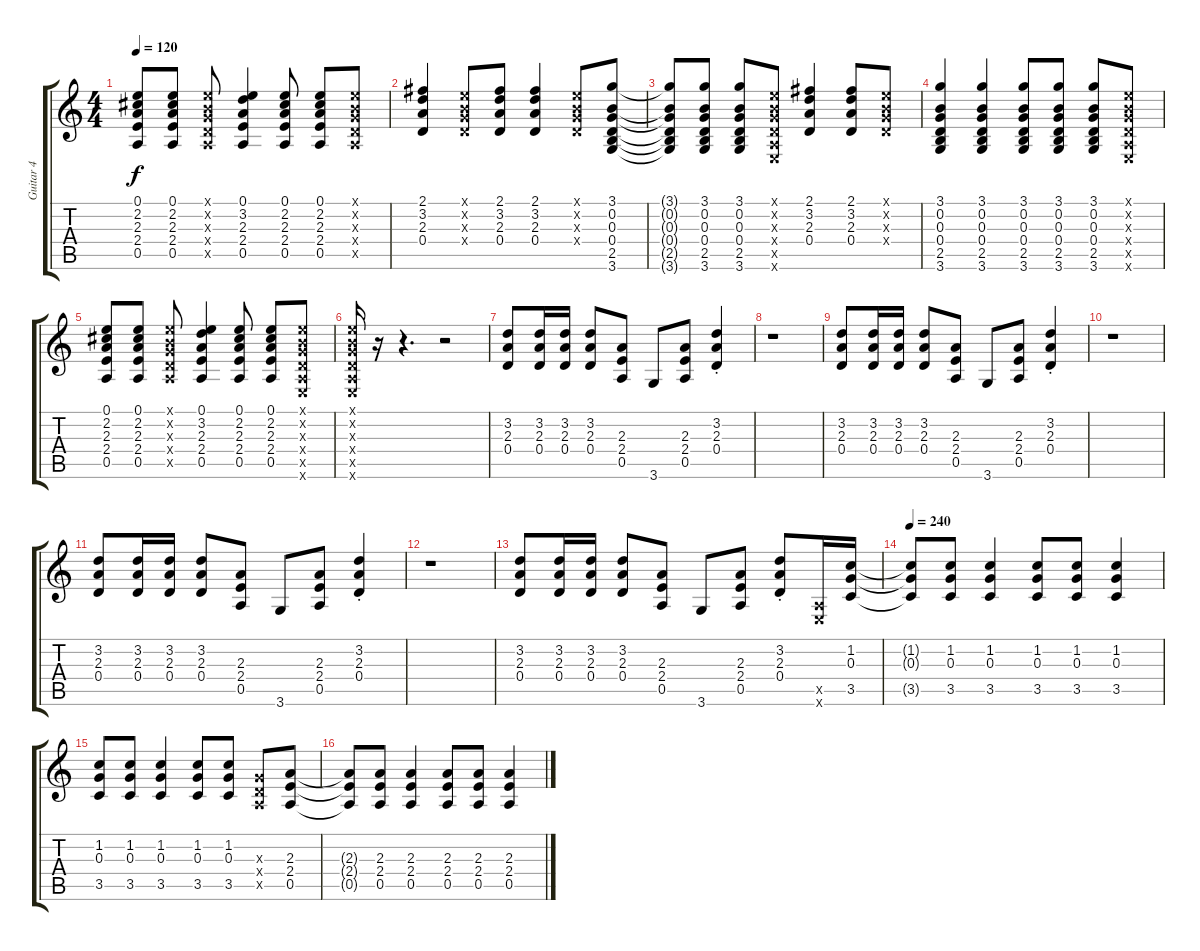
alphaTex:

\track ("Guitar 4" "Guitar 4") {instrument distortionguitar}
\staff {score tabs}
\tuning (E4 B3 G3 D3 A2 E2) {hide}
\ts (4 4)
\tempo 120
\clef g2
\ks c
(0.1 2.2 2.3 2.4 0.5).8{dy f} (0.1 2.2 2.3 2.4 0.5).8 (0.1{x} 0.2{x} 0.3{x} 0.4{x} 0.5{x}).8 (0.1 3.2 2.3 2.4 0.5).4 (0.1 2.2 2.3 2.4 0.5).8 (0.1 2.2 2.3 2.4 0.5).8 (0.1{x} 0.2{x} 0.3{x} 0.4{x} 0.5{x}).8 |
(2.1 3.2 2.3 0.4).4 (0.1{x} 0.2{x} 0.3{x} 0.4{x}).8 (2.1 3.2 2.3 0.4).8 (2.1 3.2 2.3 0.4).4 (0.1{x} 0.2{x} 0.3{x} 0.4{x}).8 (3.1 0.2 0.3 0.4 2.5 3.6).8 |
(3.1{t} 0.2{t} 0.3{t} 0.4{t} 2.5{t} 3.6{t}).8 (3.1 0.2 0.3 0.4 2.5 3.6).8 (3.1 0.2 0.3 0.4 2.5 3.6).8 (0.1{x} 0.2{x} 0.3{x} 0.4{x} 0.5{x} 0.6{x}).8 (2.1 3.2 2.3 0.4).4 (2.1 3.2 2.3 0.4).8 (0.1{x} 0.2{x} 0.3{x} 0.4{x}).8 |
(3.1 0.2 0.3 0.4 2.5 3.6).4 (3.1 0.2 0.3 0.4 2.5 3.6).4 (3.1 0.2 0.3 0.4 2.5 3.6).8 (3.1 0.2 0.3 0.4 2.5 3.6).8 (3.1 0.2 0.3 0.4 2.5 3.6).8 (0.1{x} 0.2{x} 0.3{x} 0.4{x} 0.5{x} 0.6{x}).8 |
(0.1 2.2 2.3 2.4 0.5).8 (0.1 2.2 2.3 2.4 0.5).8 (0.1{x} 0.2{x} 0.3{x} 0.4{x} 0.5{x}).8 (0.1 3.2 2.3 2.4 0.5).4 (0.1 2.2 2.3 2.4 0.5).8 (0.1 2.2 2.3 2.4 0.5).8 (0.1{x} 0.2{x} 0.3{x} 0.4{x} 0.5{x} 0.6{x}).8 |
(0.1{x} 0.2{x} 0.3{x} 0.4{x} 0.5{x} 0.6{x}).16 r.16 r.4{d} r.2 |
(3.2 2.3 0.4).8 (3.2 2.3 0.4).16 (3.2 2.3 0.4).16 (3.2 2.3 0.4).8 (2.3 2.4 0.5).8 3.6.8 (2.3 2.4 0.5).8 (3.2{st} 2.3{st} 0.4{st}).4 |
r.1 |
(3.2 2.3 0.4).8 (3.2 2.3 0.4).16 (3.2 2.3 0.4).16 (3.2 2.3 0.4).8 (2.3 2.4 0.5).8 3.6.8 (2.3 2.4 0.5).8 (3.2{st} 2.3{st} 0.4{st}).4 |
r.1 |
(3.2 2.3 0.4).8 (3.2 2.3 0.4).16 (3.2 2.3 0.4).16 (3.2 2.3 0.4).8 (2.3 2.4 0.5).8 3.6.8 (2.3 2.4 0.5).8 (3.2{st} 2.3{st} 0.4{st}).4 |
r.1 |
(3.2 2.3 0.4).8 (3.2 2.3 0.4).16 (3.2 2.3 0.4).16 (3.2 2.3 0.4).8 (2.3 2.4 0.5).8 3.6.8 (2.3 2.4 0.5).8 (3.2{st} 2.3{st} 0.4{st}).8 (0.5{x} 0.6{x}).16 (1.2 0.3 3.5).16 |
\tempo 240
(1.2{t} 0.3{t} 3.5{t}).8 (1.2 0.3 3.5).8 (1.2 0.3 3.5).4 (1.2 0.3 3.5).8 (1.2 0.3 3.5).8 (1.2 0.3 3.5).4 |
(1.2 0.3 3.5).8 (1.2 0.3 3.5).8 (1.2 0.3 3.5).4 (1.2 0.3 3.5).8 (1.2 0.3 3.5).8 (0.3{x} 0.4{x} 0.5{x}).8 (2.3 2.4 0.5).8 |
(2.3{t} 2.4{t} 0.5{t}).8 (2.3 2.4 0.5).8 (2.3 2.4 0.5).4 (2.3 2.4 0.5).8 (2.3 2.4 0.5).8 (2.3 2.4 0.5).4
